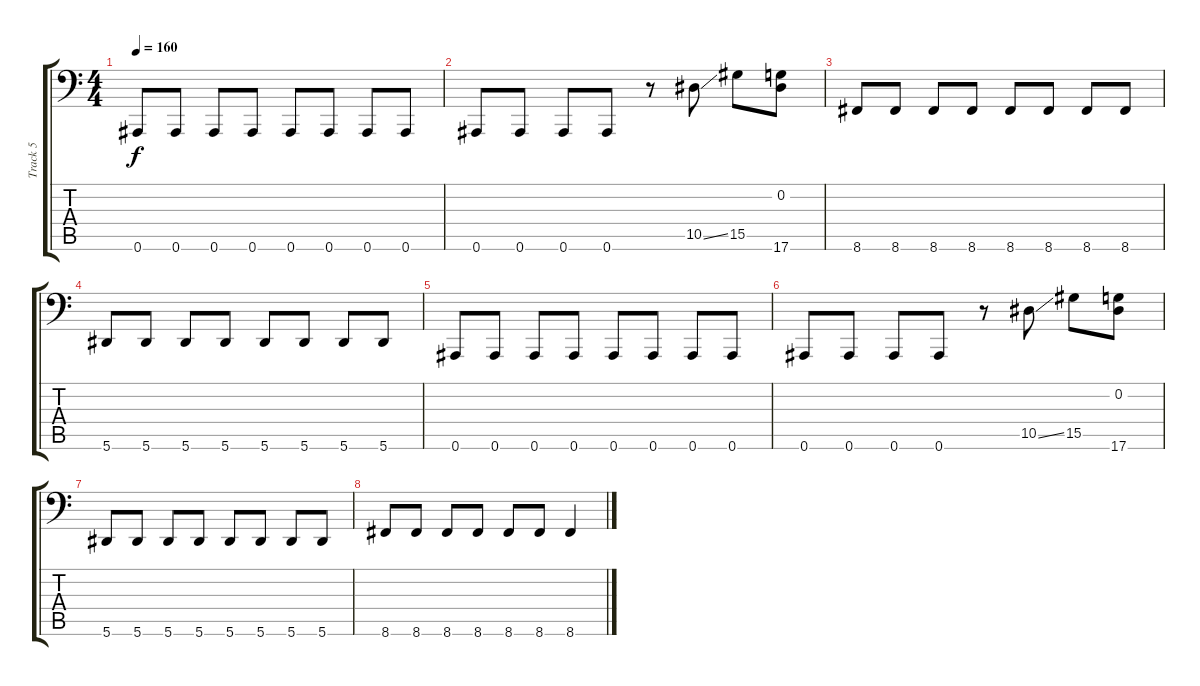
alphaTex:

\track ("Track 5" "Track 5") {instrument electricbasspick}
\staff {score tabs}
\tuning (C3 G2 Eb2 Bb1 F1 Bb0) {hide}
\ts (4 4)
\tempo 160
\clef f4
\ks c
0.6.8{dy f} 0.6.8 0.6.8 0.6.8 0.6.8 0.6.8 0.6.8 0.6.8 |
0.6.8 0.6.8 0.6.8 0.6.8 r.8 10.5{ss}.8 15.5.8 (0.2 17.6).8 |
8.6.8 8.6.8 8.6.8 8.6.8 8.6.8 8.6.8 8.6.8 8.6.8 |
5.6.8 5.6.8 5.6.8 5.6.8 5.6.8 5.6.8 5.6.8 5.6.8 |
0.6.8 0.6.8 0.6.8 0.6.8 0.6.8 0.6.8 0.6.8 0.6.8 |
0.6.8 0.6.8 0.6.8 0.6.8 r.8 10.5{ss}.8 15.5.8 (0.2 17.6).8 |
5.6.8 5.6.8 5.6.8 5.6.8 5.6.8 5.6.8 5.6.8 5.6.8 |
8.6.8 8.6.8 8.6.8 8.6.8 8.6.8 8.6.8 8.6.4
